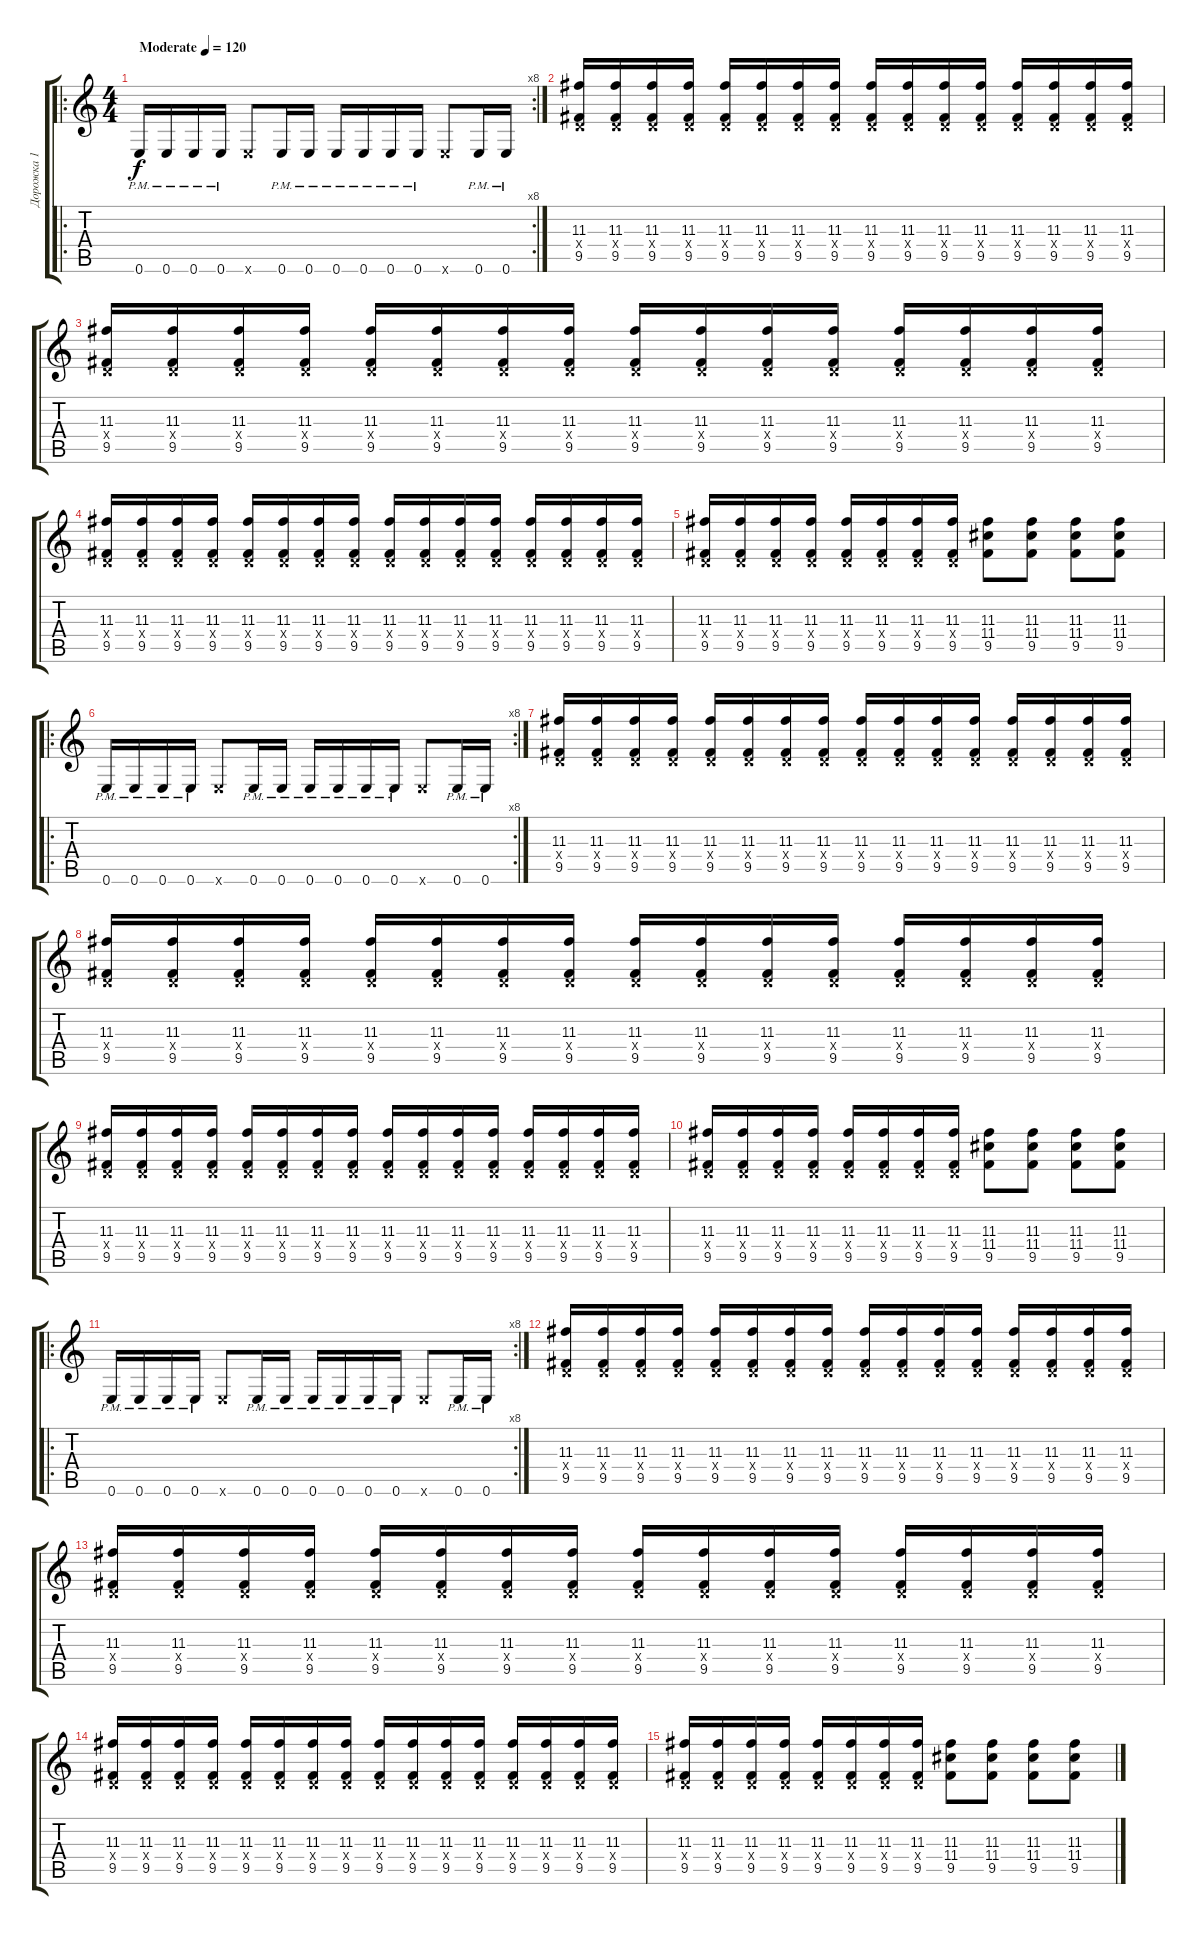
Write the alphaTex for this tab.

\track ("Дорожка 1" "Дорожка 1") {instrument overdrivenguitar}
\staff {score tabs}
\tuning (E4 B3 G3 D3 A2 E2) {hide}
\ro
\rc 8
\ts (4 4)
\tempo (120 "Moderate")
\clef g2
\ks c
0.6{pm}.16{dy f instrument overdrivenguitar} 0.6{pm}.16 0.6{pm}.16 0.6{pm}.16 0.6{x}.8 0.6{pm}.16 0.6{pm}.16 0.6{pm}.16 0.6{pm}.16 0.6{pm}.16 0.6{pm}.16 0.6{x}.8 0.6{pm}.16 0.6{pm}.16 |
(11.3 0.4{x} 9.5).16 (11.3 0.4{x} 9.5).16 (11.3 0.4{x} 9.5).16 (11.3 0.4{x} 9.5).16 (11.3 0.4{x} 9.5).16 (11.3 0.4{x} 9.5).16 (11.3 0.4{x} 9.5).16 (11.3 0.4{x} 9.5).16 (11.3 0.4{x} 9.5).16 (11.3 0.4{x} 9.5).16 (11.3 0.4{x} 9.5).16 (11.3 0.4{x} 9.5).16 (11.3 0.4{x} 9.5).16 (11.3 0.4{x} 9.5).16 (11.3 0.4{x} 9.5).16 (11.3 0.4{x} 9.5).16 |
(11.3 0.4{x} 9.5).16 (11.3 0.4{x} 9.5).16 (11.3 0.4{x} 9.5).16 (11.3 0.4{x} 9.5).16 (11.3 0.4{x} 9.5).16 (11.3 0.4{x} 9.5).16 (11.3 0.4{x} 9.5).16 (11.3 0.4{x} 9.5).16 (11.3 0.4{x} 9.5).16 (11.3 0.4{x} 9.5).16 (11.3 0.4{x} 9.5).16 (11.3 0.4{x} 9.5).16 (11.3 0.4{x} 9.5).16 (11.3 0.4{x} 9.5).16 (11.3 0.4{x} 9.5).16 (11.3 0.4{x} 9.5).16 |
(11.3 0.4{x} 9.5).16 (11.3 0.4{x} 9.5).16 (11.3 0.4{x} 9.5).16 (11.3 0.4{x} 9.5).16 (11.3 0.4{x} 9.5).16 (11.3 0.4{x} 9.5).16 (11.3 0.4{x} 9.5).16 (11.3 0.4{x} 9.5).16 (11.3 0.4{x} 9.5).16 (11.3 0.4{x} 9.5).16 (11.3 0.4{x} 9.5).16 (11.3 0.4{x} 9.5).16 (11.3 0.4{x} 9.5).16 (11.3 0.4{x} 9.5).16 (11.3 0.4{x} 9.5).16 (11.3 0.4{x} 9.5).16 |
(11.3 0.4{x} 9.5).16 (11.3 0.4{x} 9.5).16 (11.3 0.4{x} 9.5).16 (11.3 0.4{x} 9.5).16 (11.3 0.4{x} 9.5).16 (11.3 0.4{x} 9.5).16 (11.3 0.4{x} 9.5).16 (11.3 0.4{x} 9.5).16 (11.3 11.4 9.5).8 (11.3 11.4 9.5).8 (11.3 11.4 9.5).8 (11.3 11.4 9.5).8 |
\ro
\rc 8
0.6{pm}.16 0.6{pm}.16 0.6{pm}.16 0.6{pm}.16 0.6{x}.8 0.6{pm}.16 0.6{pm}.16 0.6{pm}.16 0.6{pm}.16 0.6{pm}.16 0.6{pm}.16 0.6{x}.8 0.6{pm}.16 0.6{pm}.16 |
(11.3 0.4{x} 9.5).16 (11.3 0.4{x} 9.5).16 (11.3 0.4{x} 9.5).16 (11.3 0.4{x} 9.5).16 (11.3 0.4{x} 9.5).16 (11.3 0.4{x} 9.5).16 (11.3 0.4{x} 9.5).16 (11.3 0.4{x} 9.5).16 (11.3 0.4{x} 9.5).16 (11.3 0.4{x} 9.5).16 (11.3 0.4{x} 9.5).16 (11.3 0.4{x} 9.5).16 (11.3 0.4{x} 9.5).16 (11.3 0.4{x} 9.5).16 (11.3 0.4{x} 9.5).16 (11.3 0.4{x} 9.5).16 |
(11.3 0.4{x} 9.5).16 (11.3 0.4{x} 9.5).16 (11.3 0.4{x} 9.5).16 (11.3 0.4{x} 9.5).16 (11.3 0.4{x} 9.5).16 (11.3 0.4{x} 9.5).16 (11.3 0.4{x} 9.5).16 (11.3 0.4{x} 9.5).16 (11.3 0.4{x} 9.5).16 (11.3 0.4{x} 9.5).16 (11.3 0.4{x} 9.5).16 (11.3 0.4{x} 9.5).16 (11.3 0.4{x} 9.5).16 (11.3 0.4{x} 9.5).16 (11.3 0.4{x} 9.5).16 (11.3 0.4{x} 9.5).16 |
(11.3 0.4{x} 9.5).16 (11.3 0.4{x} 9.5).16 (11.3 0.4{x} 9.5).16 (11.3 0.4{x} 9.5).16 (11.3 0.4{x} 9.5).16 (11.3 0.4{x} 9.5).16 (11.3 0.4{x} 9.5).16 (11.3 0.4{x} 9.5).16 (11.3 0.4{x} 9.5).16 (11.3 0.4{x} 9.5).16 (11.3 0.4{x} 9.5).16 (11.3 0.4{x} 9.5).16 (11.3 0.4{x} 9.5).16 (11.3 0.4{x} 9.5).16 (11.3 0.4{x} 9.5).16 (11.3 0.4{x} 9.5).16 |
(11.3 0.4{x} 9.5).16 (11.3 0.4{x} 9.5).16 (11.3 0.4{x} 9.5).16 (11.3 0.4{x} 9.5).16 (11.3 0.4{x} 9.5).16 (11.3 0.4{x} 9.5).16 (11.3 0.4{x} 9.5).16 (11.3 0.4{x} 9.5).16 (11.3 11.4 9.5).8 (11.3 11.4 9.5).8 (11.3 11.4 9.5).8 (11.3 11.4 9.5).8 |
\ro
\rc 8
0.6{pm}.16 0.6{pm}.16 0.6{pm}.16 0.6{pm}.16 0.6{x}.8 0.6{pm}.16 0.6{pm}.16 0.6{pm}.16 0.6{pm}.16 0.6{pm}.16 0.6{pm}.16 0.6{x}.8 0.6{pm}.16 0.6{pm}.16 |
(11.3 0.4{x} 9.5).16 (11.3 0.4{x} 9.5).16 (11.3 0.4{x} 9.5).16 (11.3 0.4{x} 9.5).16 (11.3 0.4{x} 9.5).16 (11.3 0.4{x} 9.5).16 (11.3 0.4{x} 9.5).16 (11.3 0.4{x} 9.5).16 (11.3 0.4{x} 9.5).16 (11.3 0.4{x} 9.5).16 (11.3 0.4{x} 9.5).16 (11.3 0.4{x} 9.5).16 (11.3 0.4{x} 9.5).16 (11.3 0.4{x} 9.5).16 (11.3 0.4{x} 9.5).16 (11.3 0.4{x} 9.5).16 |
(11.3 0.4{x} 9.5).16 (11.3 0.4{x} 9.5).16 (11.3 0.4{x} 9.5).16 (11.3 0.4{x} 9.5).16 (11.3 0.4{x} 9.5).16 (11.3 0.4{x} 9.5).16 (11.3 0.4{x} 9.5).16 (11.3 0.4{x} 9.5).16 (11.3 0.4{x} 9.5).16 (11.3 0.4{x} 9.5).16 (11.3 0.4{x} 9.5).16 (11.3 0.4{x} 9.5).16 (11.3 0.4{x} 9.5).16 (11.3 0.4{x} 9.5).16 (11.3 0.4{x} 9.5).16 (11.3 0.4{x} 9.5).16 |
(11.3 0.4{x} 9.5).16 (11.3 0.4{x} 9.5).16 (11.3 0.4{x} 9.5).16 (11.3 0.4{x} 9.5).16 (11.3 0.4{x} 9.5).16 (11.3 0.4{x} 9.5).16 (11.3 0.4{x} 9.5).16 (11.3 0.4{x} 9.5).16 (11.3 0.4{x} 9.5).16 (11.3 0.4{x} 9.5).16 (11.3 0.4{x} 9.5).16 (11.3 0.4{x} 9.5).16 (11.3 0.4{x} 9.5).16 (11.3 0.4{x} 9.5).16 (11.3 0.4{x} 9.5).16 (11.3 0.4{x} 9.5).16 |
(11.3 0.4{x} 9.5).16 (11.3 0.4{x} 9.5).16 (11.3 0.4{x} 9.5).16 (11.3 0.4{x} 9.5).16 (11.3 0.4{x} 9.5).16 (11.3 0.4{x} 9.5).16 (11.3 0.4{x} 9.5).16 (11.3 0.4{x} 9.5).16 (11.3 11.4 9.5).8 (11.3 11.4 9.5).8 (11.3 11.4 9.5).8 (11.3 11.4 9.5).8
